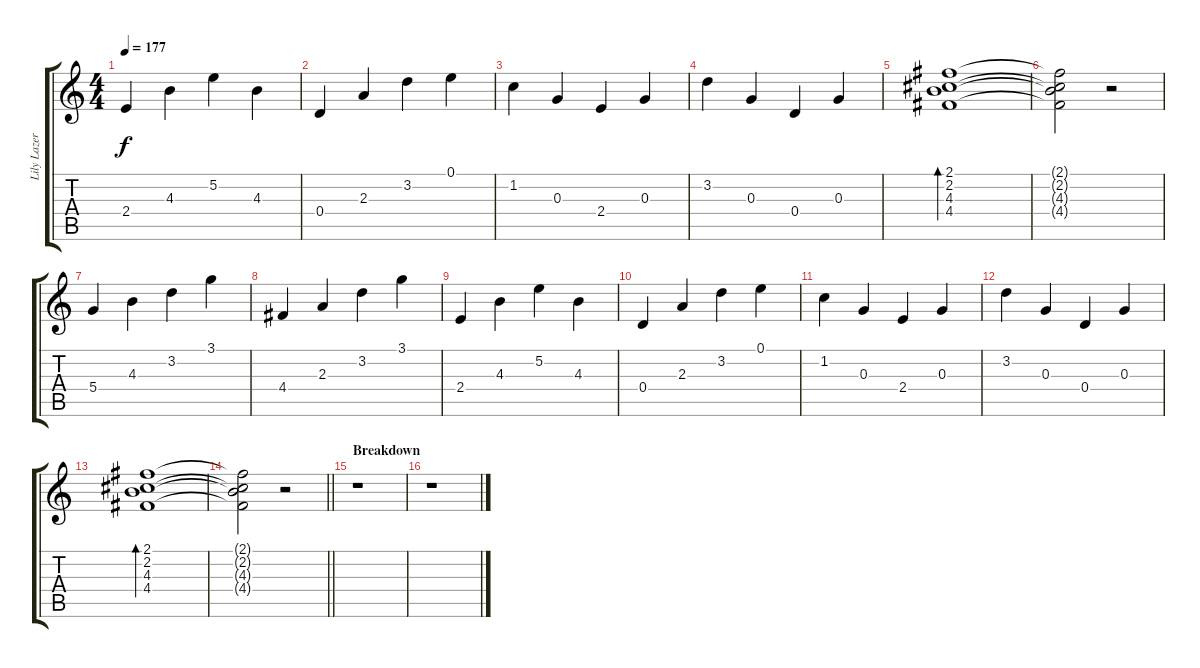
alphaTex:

\track ("Lily Lazer (Guitar)" "Lily Lazer") {instrument overdrivenguitar}
\staff {score tabs}
\tuning (E4 B3 G3 D3 A2 E2) {hide}
\ts (4 4)
\tempo 177
\clef g2
\ks c
2.4.4{dy f} 4.3.4 5.2.4 4.3.4 |
0.4.4 2.3.4 3.2.4 0.1.4 |
1.2.4 0.3.4 2.4.4 0.3.4 |
3.2.4 0.3.4 0.4.4 0.3.4 |
(2.1 2.2 4.3 4.4).1{bd 240} |
(2.1{t} 2.2{t} 4.3{t} 4.4{t}).2 r.2 |
5.4.4 4.3.4 3.2.4 3.1.4 |
4.4.4 2.3.4 3.2.4 3.1.4 |
2.4.4 4.3.4 5.2.4 4.3.4 |
0.4.4 2.3.4 3.2.4 0.1.4 |
1.2.4 0.3.4 2.4.4 0.3.4 |
3.2.4 0.3.4 0.4.4 0.3.4 |
(2.1 2.2 4.3 4.4).1{bd 240} |
\barLineRight lightlight
(2.1{t} 2.2{t} 4.3{t} 4.4{t}).2 r.2 |
\section ("" "Breakdown")
r.1 |
r.1
